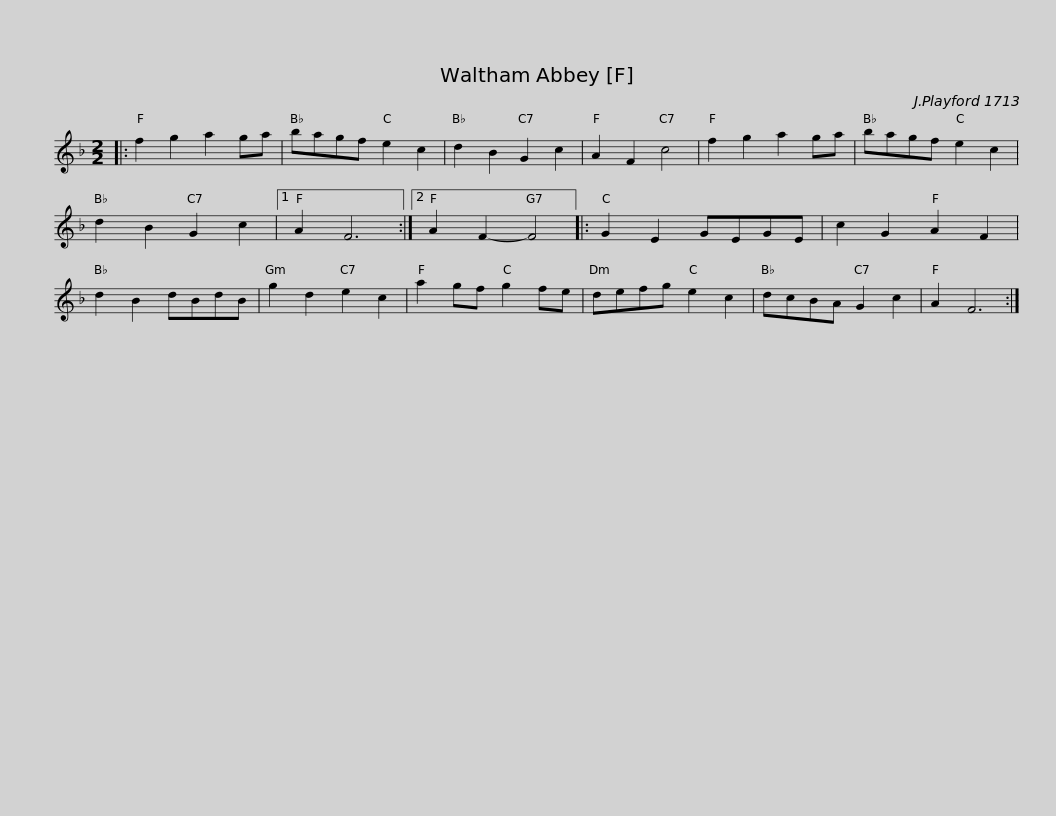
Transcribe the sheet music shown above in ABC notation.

X:1
L:1/8
M:2/2
I:linebreak $
K:F
V:1 treble
V:1
|: f2 g2 a2 ga | bagf e2 c2 | d2 B2 G2 c2 | A2 F2 c4 | f2 g2 a2 ga | %5
 bagf e2 c2 | d2 B2 G2 c2 |1 A2 F6 :|2$ A2 F2- F4 |: G2 E2 GEGE | %10
 c2 G2 A2 F2 | d2 B2 dBdB | g2 d2 e2 c2 | a2 gf g2 fe | defg e2 c2 | %15
 dcBA G2 c2 |$ A2 F6 :| %17
